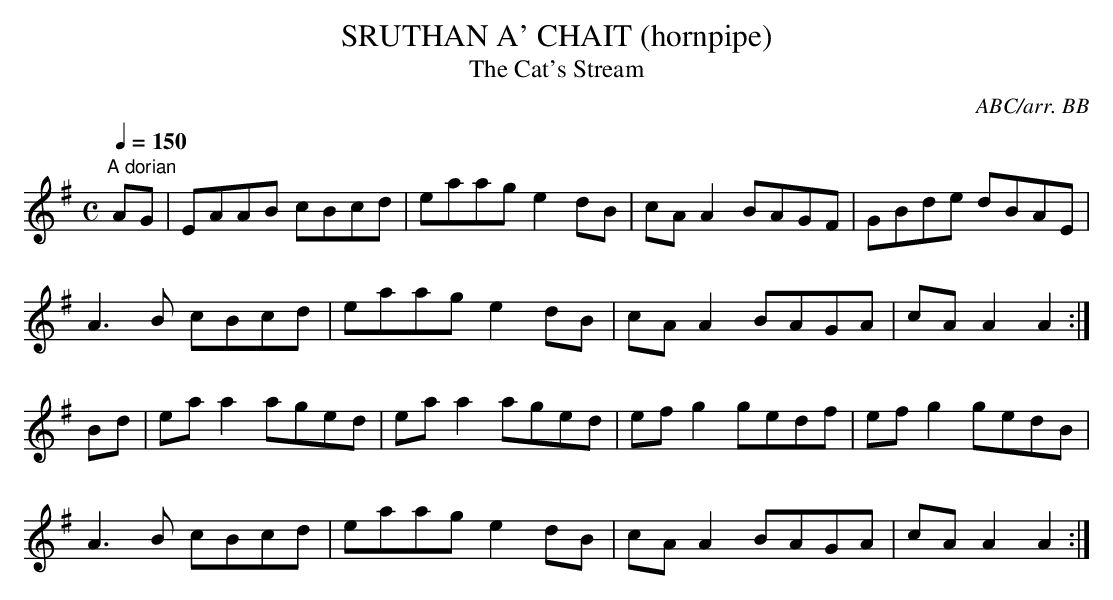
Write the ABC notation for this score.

X:1
T:SRUTHAN A' CHAIT (hornpipe)
T:The Cat's Stream % ? place name
C:ABC/arr. BB
(181205)
M:C
L:1/8
Q:1/4=150
K:G
"A dorian"
AG|EAAB cBcd|eaag e2dB|cAA2 BAGF|GBde dBAE|
A3B cBcd|eaag e2dB|cAA2 BAGA|cAA2 A2 :|
Bd|eaa2 aged|eaa2 aged|efg2 gedf|efg2 gedB|
A3B cBcd|eaag e2dB|cAA2 BAGA|cAA2 A2 :|
